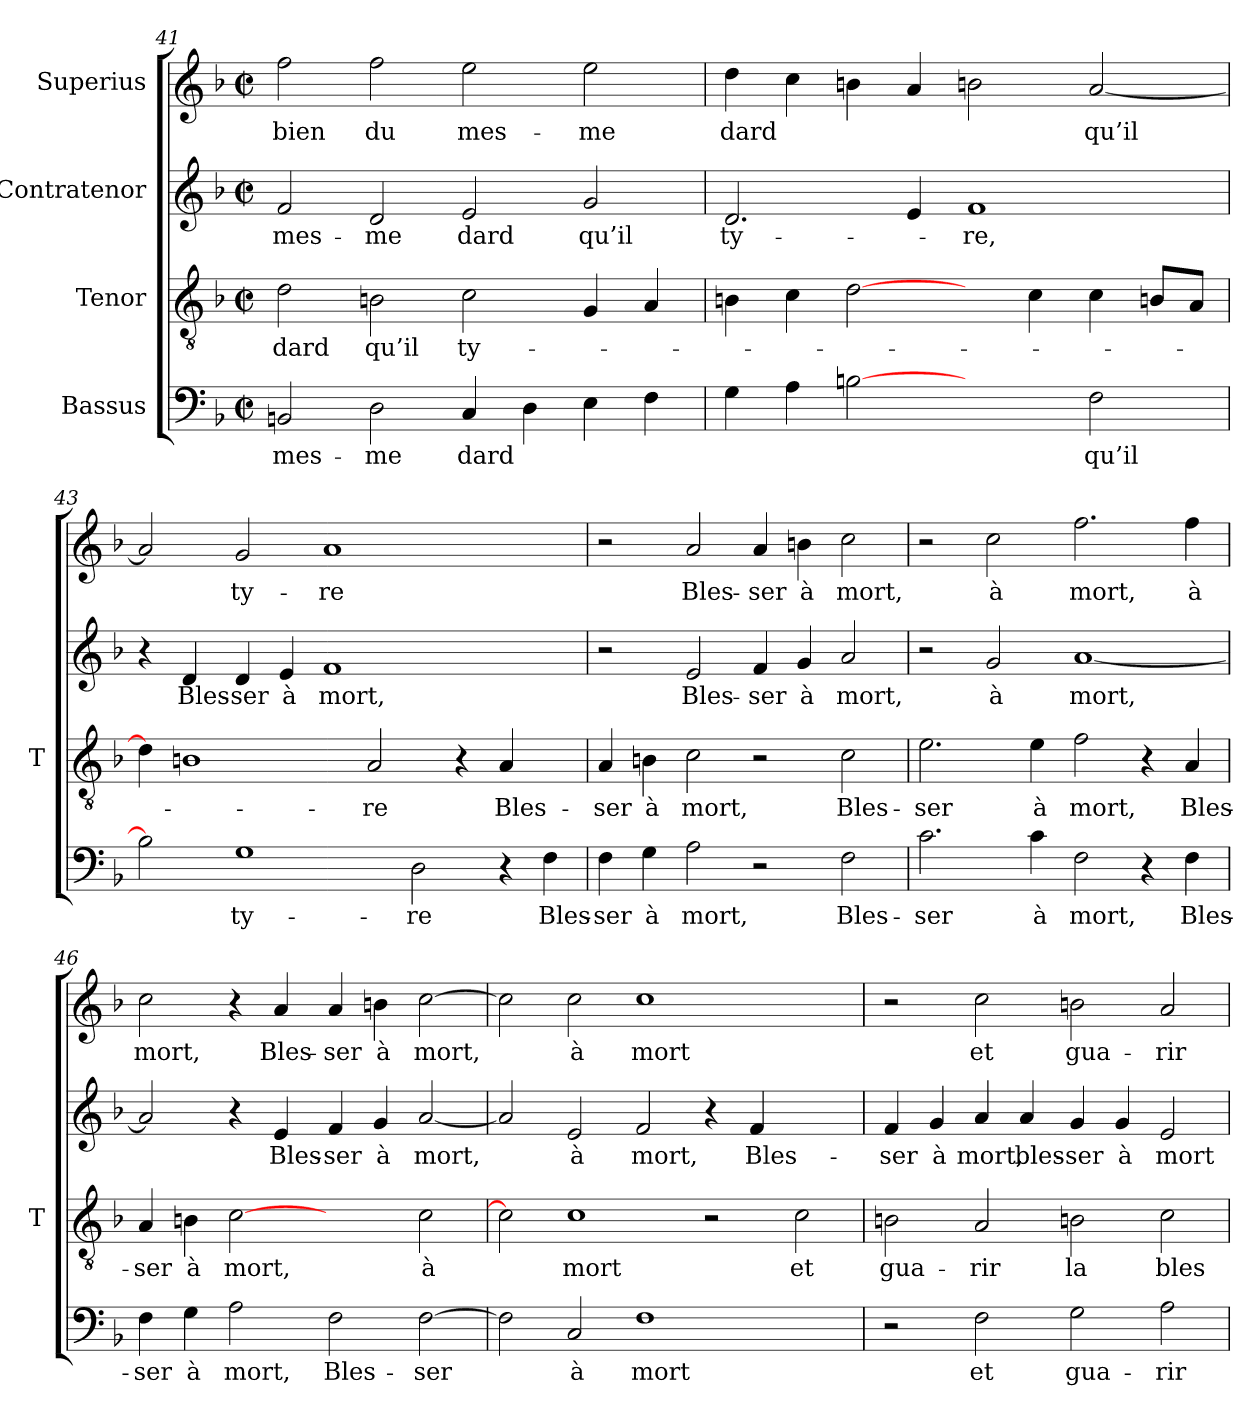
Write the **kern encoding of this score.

**kern	**text	**kern	**text	**kern	**text	**kern	**text
*part4	*part4	*part3	*part3	*part2	*part2	*part1	*part1
*staff4	*staff4	*staff3	*staff3	*staff2	*staff2	*staff1	*staff1
*I"Bassus	*	*I"Tenor	*	*I"Contratenor	*	*I"Superius	*
*	*	*I'T	*	*	*	*	*
*clefF4	*	*clefGv2	*	*clefG2	*	*clefG2	*
*k[b-]	*	*k[b-]	*	*k[b-]	*	*k[b-]	*
*F:	*	*F:	*	*F:	*	*F:	*
*M2/2	*	*M2/2	*	*M2/2	*	*M2/2	*
*met(c|)	*	*met(c|)	*	*met(c|)	*	*met(c|)	*
=41	=41	=41	=41	=41	=41	=41	=41
2BBn	mes-	2d	-dard	2f	mes-	2ff	-bien
2D	-me	2Bn	-qu’il	2d	-me	2ff	-du
4C	-dard	2c	ty-	2e	-dard	2ee	mes-
4D	.	.	.	.	.	.	.
4E	.	4G	.	2g	-qu’il	2ee	-me
4F	.	4A	.	.	.	.	.
!!LO:PB:g=z
=42	=42	=42	=42	=42	=42	=42	=42
4G	.	4Bn	.	2.d	ty-	4dd	-dard
4A	.	4c	.	.	.	4cc	.
[2Bn	.	[2d	.	.	.	4bn	.
.	.	.	.	4e	.	4a	.
2ryy	.	4ryy	.	1f	-re,	2bn	.
.	.	4c	.	.	.	.	.
2F	-qu’il	4c	.	.	.	[2a	-qu’il
.	.	8BnL	.	.	.	.	.
.	.	8AJ	.	.	.	.	.
=43	=43	=43	=43	=43	=43	=43	=43
2B]	.	4d]	.	4r	.	2a]	.
.	.	1Bn	.	4d	Bles-	.	.
1G	ty-	.	.	4d	-ser	2g	ty-
.	.	.	.	4e	-à	.	.
.	.	.	.	1f	-mort,	1a	-re
.	.	2A	-re	.	.	.	.
2D	-re	.	.	.	.	.	.
.	.	4r	.	.	.	.	.
4r	.	4A	Bles-	2ryy	.	2ryy	.
4F	Bles-	4ryy	.	.	.	.	.
=44	=44	=44	=44	=44	=44	=44	=44
4F	-ser	4A	-ser	2r	.	2r	.
4G	-à	4Bn	-à	.	.	.	.
2A	-mort,	2c	-mort,	2e	Bles-	2a	Bles-
2r	.	2r	.	4f	-ser	4a	-ser
.	.	.	.	4g	-à	4bn	-à
2F	Bles-	2c	Bles-	2a	-mort,	2cc	-mort,
=45	=45	=45	=45	=45	=45	=45	=45
2.c	-ser	2.e	-ser	2r	.	2r	.
.	.	.	.	2g	-à	2cc	-à
4c	-à	4e	-à	.	.	.	.
2F	-mort,	2f	-mort,	[1a	-mort,	2.ff	-mort,
4r	.	4r	.	.	.	.	.
4F	Bles-	4A	Bles-	.	.	4ff	-à
!!LO:LB:g=z
=46	=46	=46	=46	=46	=46	=46	=46
4F	-ser	4A	-ser	2a]	.	2cc	-mort,
4G	-à	4Bn	-à	.	.	.	.
2A	-mort,	[2c	-mort,	4r	.	4r	.
.	.	.	.	4e	Bles-	4a	Bles-
2F	Bles-	2ryy	.	4f	-ser	4a	-ser
.	.	.	.	4g	-à	4bn	-à
[2F	-ser	2c	-à	[2a	-mort,	[2cc	-mort,
=47	=47	=47	=47	=47	=47	=47	=47
2F]	.	2c]	.	2a]	.	2cc]	.
2C	-à	1c	-mort	2e	-à	2cc	-à
1F	-mort	.	.	2f	-mort,	1cc	-mort
.	.	2r	.	4r	.	.	.
.	.	.	.	4f	Bles-	.	.
2ryy	.	2c	-et	2ryy	.	2ryy	.
=48	=48	=48	=48	=48	=48	=48	=48
2r	.	2Bn	gua-	4f	-ser	2r	.
.	.	.	.	4g	-à	.	.
2F	-et	2A	-rir	4a	-mort,	2cc	-et
.	.	.	.	4a	bles-	.	.
2G	gua-	2Bn	-la	4g	-ser	2bn	gua-
.	.	.	.	4g	-à	.	.
2A	-rir	2c	bles-	2e	-mort	2a	-rir
=	=	=	=	=	=	=	=
*-	*-	*-	*-	*-	*-	*-	*-
